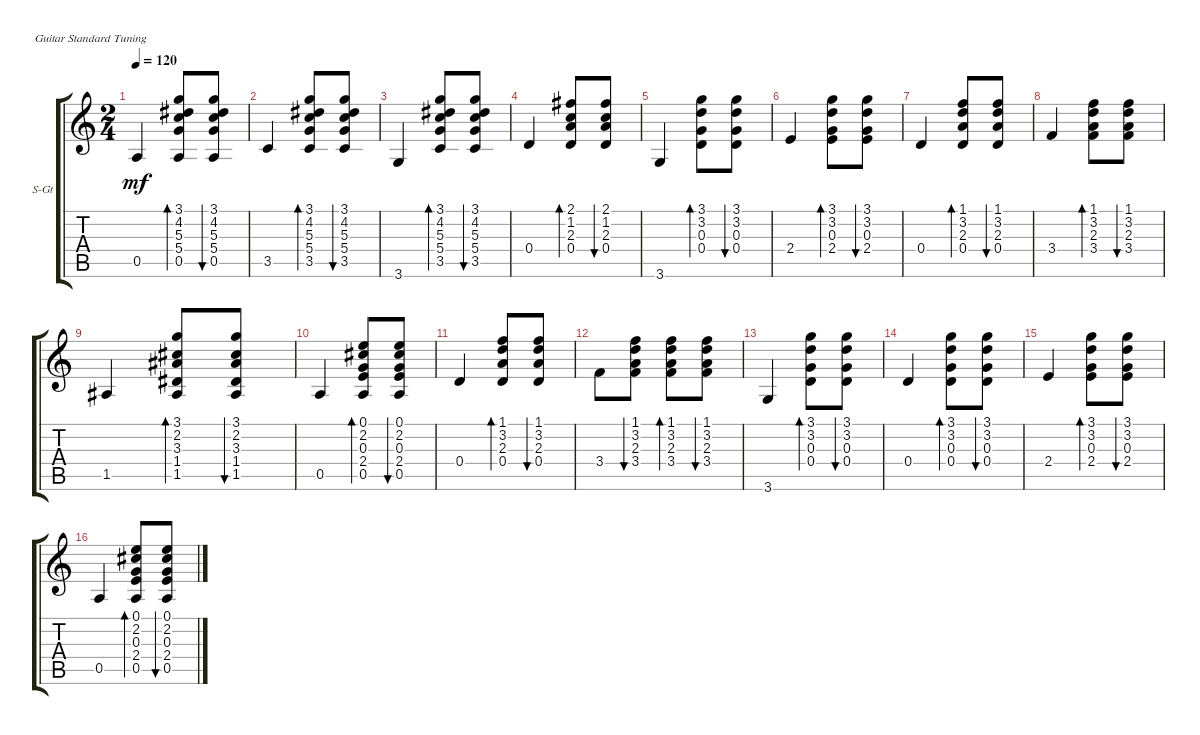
\defaultSystemsLayout 4
\bracketExtendMode groupsimilarinstruments
\firstSystemTrackNameOrientation horizontal
\otherSystemsTrackNameOrientation horizontal
\track ("Steel Guitar" "S-Gt") {instrument acousticguitarsteel}
\staff {score tabs}
\tuning (E4 B3 G3 D3 A2 E2)
\ts (2 4)
\tempo 120
\clef g2
\ks c
0.5.4{dy mf} (5.3 5.4 4.2 3.1 0.5).8{bd 30} (5.3 5.4 4.2 3.1 0.5).8{bu 30} |
3.5.4 (5.3 5.4 4.2 3.1 3.5).8{bd 30} (5.3 5.4 4.2 3.1 3.5).8{bu 30} |
3.6.4 (5.3 5.4 4.2 3.1 3.5).8{bd 30} (5.3 5.4 4.2 3.1 3.5).8{bu 30} |
0.4.4 (2.3 0.4 1.2 2.1).8{bd 30} (2.3 0.4 1.2 2.1).8{bu 30} |
3.6.4 (0.3 0.4 3.2 3.1).8{bd 30} (0.3 0.4 3.2 3.1).8{bu 30} |
2.4.4 (0.3 2.4 3.2 3.1).8{bd 30} (0.3 2.4 3.2 3.1).8{bu 30} |
0.4.4 (2.3 0.4 3.2 1.1).8{bd 30} (2.3 0.4 3.2 1.1).8{bu 30} |
3.4.4 (2.3 3.4 3.2 1.1).8{bd 30} (2.3 3.4 3.2 1.1).8{bu 30} |
1.5.4 (3.3 1.4 2.2 3.1 1.5).8{bd 30} (3.3 1.4 2.2 3.1 1.5).8{bu 30} |
0.5.4 (0.3 2.4 2.2 0.1 0.5).8{bd 30} (0.3 2.4 2.2 0.1 0.5).8{bu 30} |
0.4.4 (2.3 0.4 3.2 1.1).8{bd 30} (2.3 0.4 3.2 1.1).8{bu 30} |
3.4.8 (2.3 3.4 3.2 1.1).8{bu 30} (2.3 3.4 3.2 1.1).8{bd 30} (2.3 3.4 3.2 1.1).8{bu 30} |
3.6.4 (0.3 0.4 3.2 3.1).8{bd 30} (0.3 0.4 3.2 3.1).8{bu 30} |
0.4.4 (0.3 0.4 3.2 3.1).8{bd 30} (0.3 0.4 3.2 3.1).8{bu 30} |
2.4.4 (0.3 2.4 3.2 3.1).8{bd 30} (0.3 2.4 3.2 3.1).8{bu 30} |
0.5.4 (0.3 2.4 2.2 0.1 0.5).8{bd 30} (0.3 2.4 2.2 0.1 0.5).8{bu 30}
